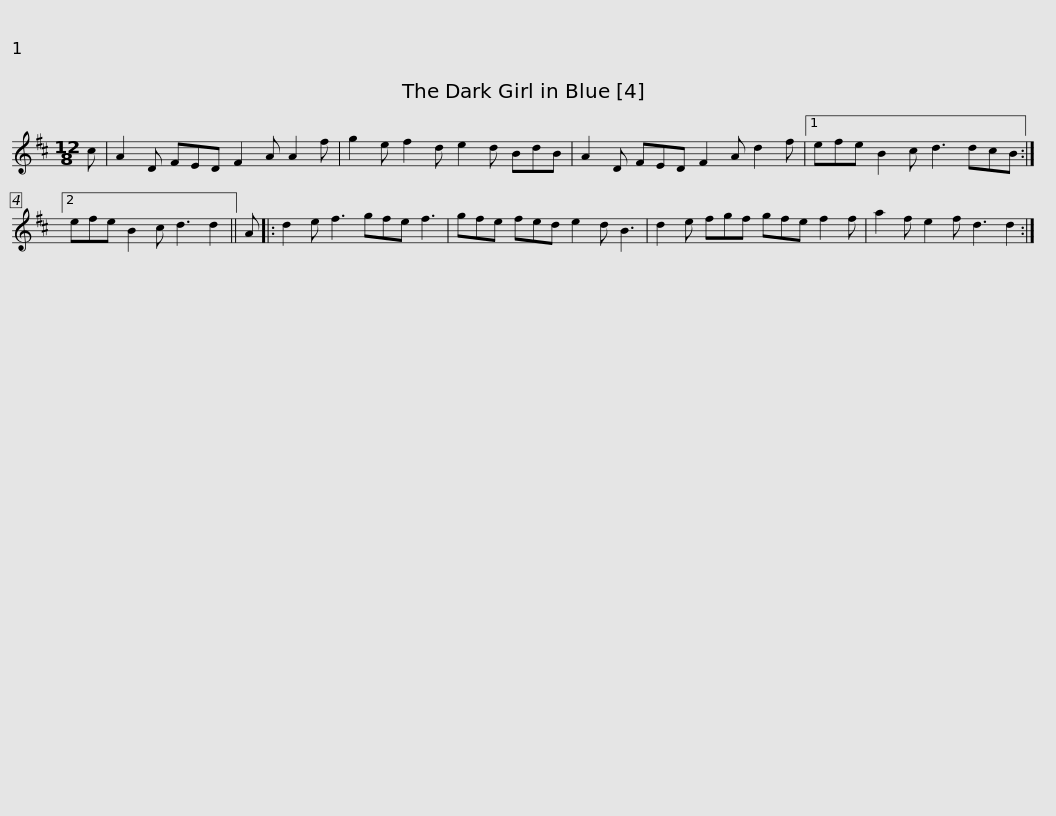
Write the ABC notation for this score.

X:1
L:1/8
M:12/8
I:linebreak $
K:D
V:1 treble
V:1
 c | A2 D FED F2 A A2 f | g2 e f2 d e2 d BdB | A2 D FED F2 A d2 f |1 efe B2 c d3 dcB :|2$ %5
 efe B2 c d3 d2 || A |: d2 e f3 gfe f3 | gfe fed e2 d B3 | d2 e fgf gfe f2 f |$ %10
 a2 f e2 f d3 d2 :| %11
